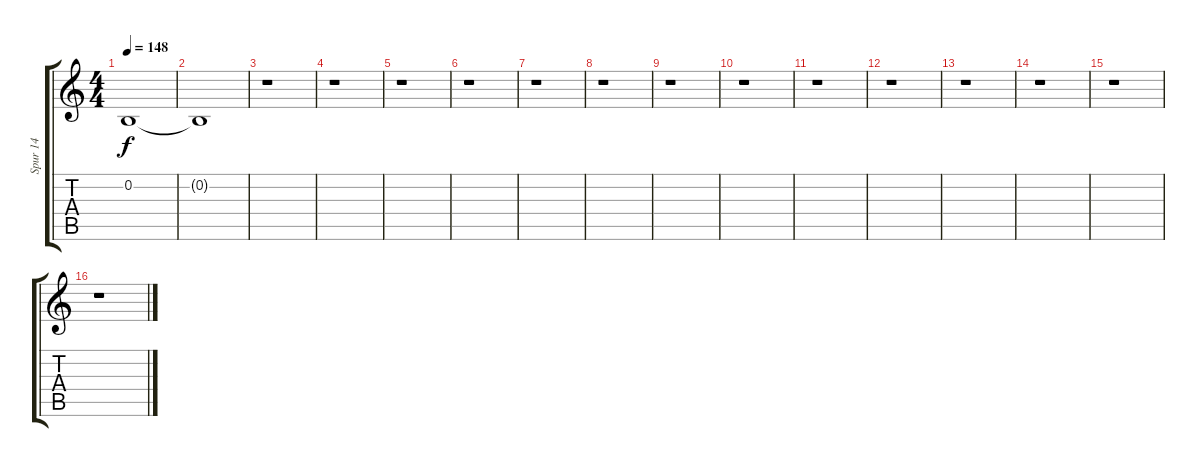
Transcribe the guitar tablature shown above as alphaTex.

\track ("Spur 14" "Spur 14") {instrument pad8sweep}
\staff {score tabs}
\tuning (E4 B3 G3 D3 A2 E2) {hide}
\ts (4 4)
\tempo 148
\clef g2
\ks c
0.2.1{dy f balance 16} |
0.2{t}.1 |
r.1 |
r.1 |
r.1 |
r.1 |
r.1 |
r.1 |
r.1 |
r.1 |
r.1 |
r.1 |
r.1 |
r.1 |
r.1 |
r.1
